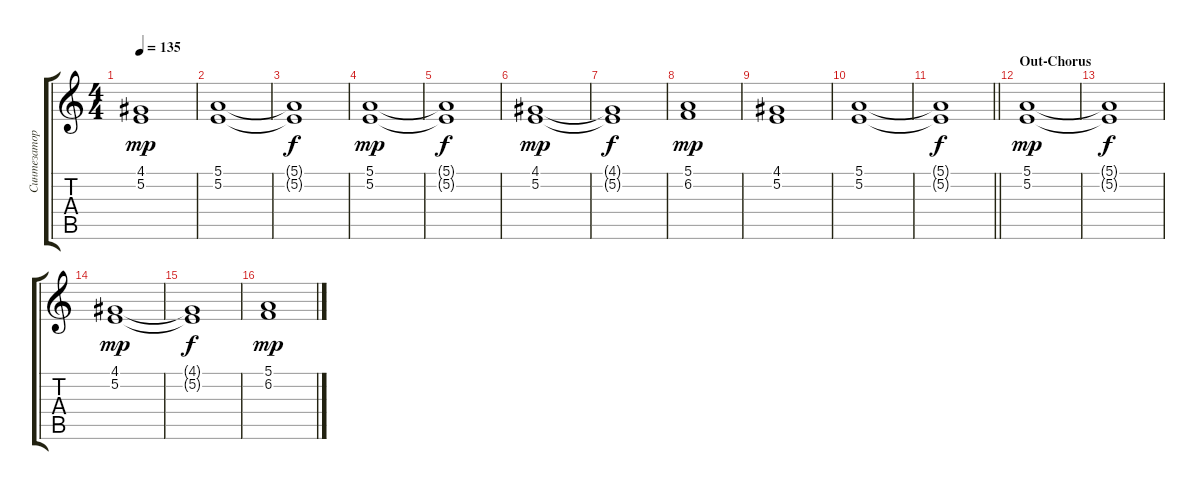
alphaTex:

\track ("Синтезатор 3" "Синтезатор") {instrument stringensemble1}
\staff {score tabs}
\tuning (E4 B3 G3 D3 A2 E2) {hide}
\ts (4 4)
\tempo 135
\clef g2
\ks c
(4.1 5.2).1{dy mp} |
(5.1 5.2).1 |
(5.1{t} 5.2{t}).1{dy f} |
(5.1 5.2).1{dy mp} |
(5.1{t} 5.2{t}).1{dy f} |
(4.1 5.2).1{dy mp} |
(4.1{t} 5.2{t}).1{dy f} |
(5.1 6.2).1{dy mp} |
(4.1 5.2).1 |
(5.1 5.2).1 |
\barLineRight lightlight
(5.1{t} 5.2{t}).1{dy f} |
\section ("" "Out-Chorus")
(5.1 5.2).1{dy mp} |
(5.1{t} 5.2{t}).1{dy f} |
(4.1 5.2).1{dy mp} |
(4.1{t} 5.2{t}).1{dy f} |
(5.1 6.2).1{dy mp}
